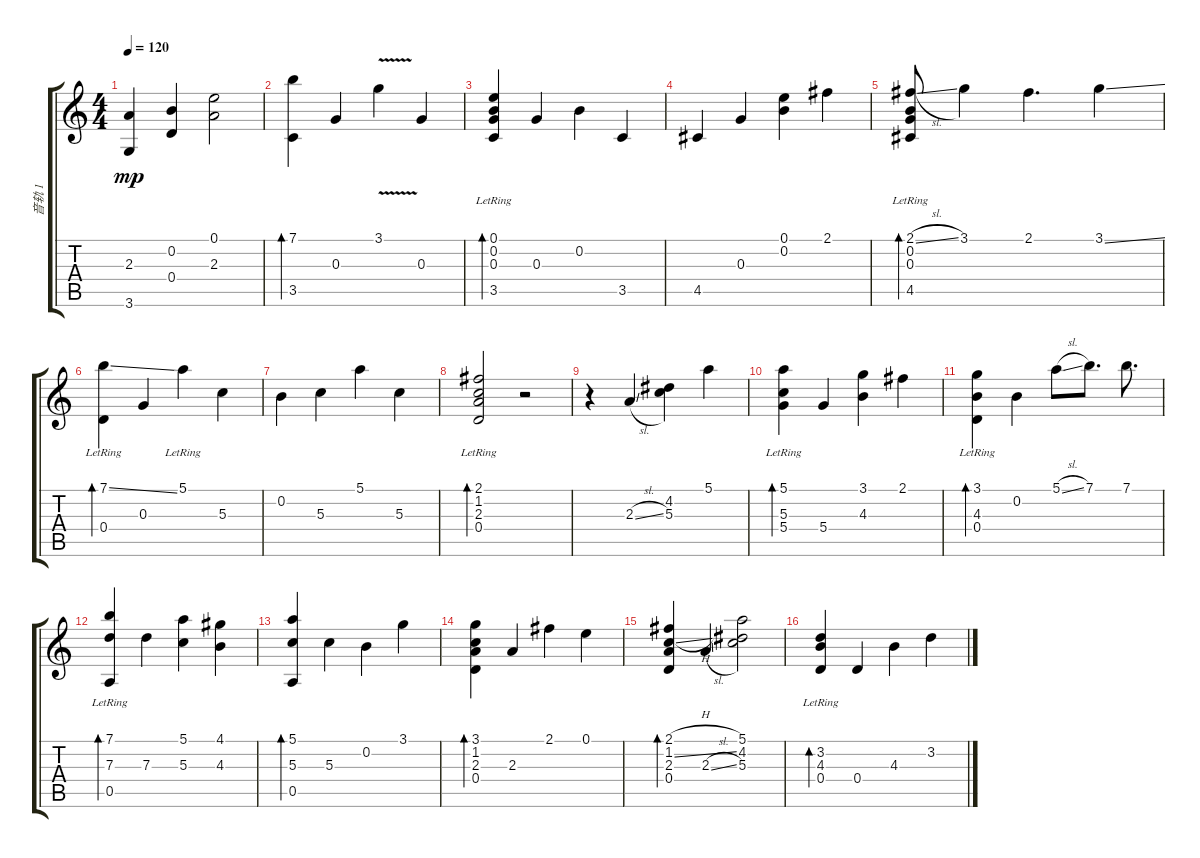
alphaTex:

\track ("音轨 1" "音轨 1") {instrument acousticguitarsteel}
\staff {score tabs}
\tuning (E4 B3 G3 D3 A2 E2) {hide}
\ts (4 4)
\tempo 120
\clef g2
\ks c
(2.3 3.6).4{dy mp} (0.2 0.4).4 (0.1 2.3).2 |
(7.1 3.5).4{bd 60} 0.3.4 3.1{v}.4 0.3.4 |
(0.1{lr} 0.2 0.3 3.5).4{bd 60} 0.3.4 0.2.4 3.5.4 |
4.5.4 0.3.4 (0.1 0.2).4 2.1.4 |
(2.1{sl} 0.2{lr} 0.3{lr} 4.5{lr}).8{bd 60} 3.1.4 2.1.4{d} 3.1{ss}.4 |
(7.1{ss lr} 0.4).4{bd 60} 0.3.4 5.1{lr}.4 5.3.4 |
0.2.4 5.3.4 5.1.4 5.3.4 |
(2.1{lr} 1.2 2.3 0.4).2{bd 60} r.2 |
r.4 2.3{sl}.4 (4.2 5.3).4 5.1.4 |
(5.1{lr} 5.3 5.4).4{bd 60} 5.4.4 (3.1 4.3).4 2.1.4 |
(3.1{lr} 4.3 0.4).4{bd 60} 0.2.4 5.1{sl}.8 7.1.8{d} 7.1.8{d} |
(7.1{lr} 7.3 0.5).4{bd 60} 7.3.4 (5.1 5.3).4 (4.1 4.3).4 |
(5.1 5.3 0.5).4{bd 60} 5.3.4 0.2.4 3.1.4 |
(3.1 1.2 2.3 0.4).4{bd 60} 2.3.4 2.1.4 0.1.4 |
(2.1{h} 1.2{sl} 2.3 0.4).4{bd 60} 2.3{sl}.4 (5.1 4.2 5.3).2 |
(3.2{lr} 4.3 0.4).4{bd 60} 0.4.4 4.3.4 3.2.4
